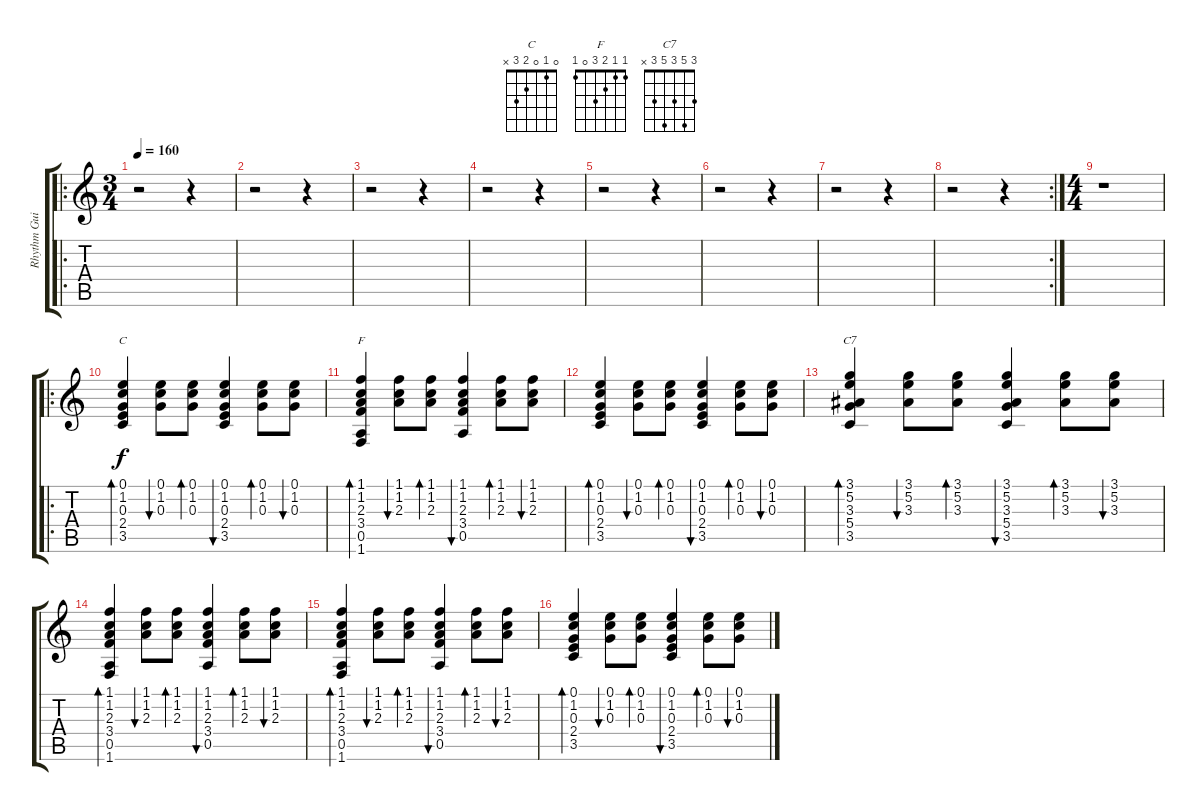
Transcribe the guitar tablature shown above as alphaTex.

\track ("Rhythm Guitar" "Rhythm Gui") {instrument acousticguitarsteel}
\staff {score tabs}
\tuning (E4 B3 G3 D3 A2 E2) {hide}
\chord ("C" 0 1 0 2 3 x)
\chord ("F" 1 1 2 3 0 1)
\chord ("C7" 3 5 3 5 3 x)
\ro
\ts (3 4)
\tempo 160
\clef g2
\ks c
r.2{dy f} r.4 |
r.2 r.4 |
r.2 r.4 |
r.2 r.4 |
r.2 r.4 |
r.2 r.4 |
r.2 r.4 |
\rc 2
r.2 r.4 |
\ts (4 4)
r.1 |
\ro
(0.1 1.2 0.3 2.4 3.5).4{bd 120 ch "C"} (0.1 1.2 0.3).8{bu 240} (0.1 1.2 0.3).8{bd 240} (0.1 1.2 0.3 2.4 3.5).4{bu 120} (0.1 1.2 0.3).8{bd 240} (0.1 1.2 0.3).8{bu 240} |
(1.1 1.2 2.3 3.4 0.5 1.6).4{bd 120 ch "F"} (1.1 1.2 2.3).8{bu 240} (1.1 1.2 2.3).8{bd 240} (1.1 1.2 2.3 3.4 0.5).4{bu 120} (1.1 1.2 2.3).8{bd 240} (1.1 1.2 2.3).8{bu 240} |
(0.1 1.2 0.3 2.4 3.5).4{bd 120} (0.1 1.2 0.3).8{bu 240} (0.1 1.2 0.3).8{bd 240} (0.1 1.2 0.3 2.4 3.5).4{bu 120} (0.1 1.2 0.3).8{bd 240} (0.1 1.2 0.3).8{bu 240} |
(3.1 5.2 3.3 5.4 3.5).4{bd 120 ch "C7"} (3.1 5.2 3.3).8{bu 240} (3.1 5.2 3.3).8{bd 240} (3.1 5.2 3.3 5.4 3.5).4{bu 120} (3.1 5.2 3.3).8{bd 240} (3.1 5.2 3.3).8{bu 240} |
(1.1 1.2 2.3 3.4 0.5 1.6).4{bd 120} (1.1 1.2 2.3).8{bu 240} (1.1 1.2 2.3).8{bd 240} (1.1 1.2 2.3 3.4 0.5).4{bu 120} (1.1 1.2 2.3).8{bd 240} (1.1 1.2 2.3).8{bu 240} |
(1.1 1.2 2.3 3.4 0.5 1.6).4{bd 120} (1.1 1.2 2.3).8{bu 240} (1.1 1.2 2.3).8{bd 240} (1.1 1.2 2.3 3.4 0.5).4{bu 120} (1.1 1.2 2.3).8{bd 240} (1.1 1.2 2.3).8{bu 240} |
(0.1 1.2 0.3 2.4 3.5).4{bd 120} (0.1 1.2 0.3).8{bu 240} (0.1 1.2 0.3).8{bd 240} (0.1 1.2 0.3 2.4 3.5).4{bu 120} (0.1 1.2 0.3).8{bd 240} (0.1 1.2 0.3).8{bu 240}
